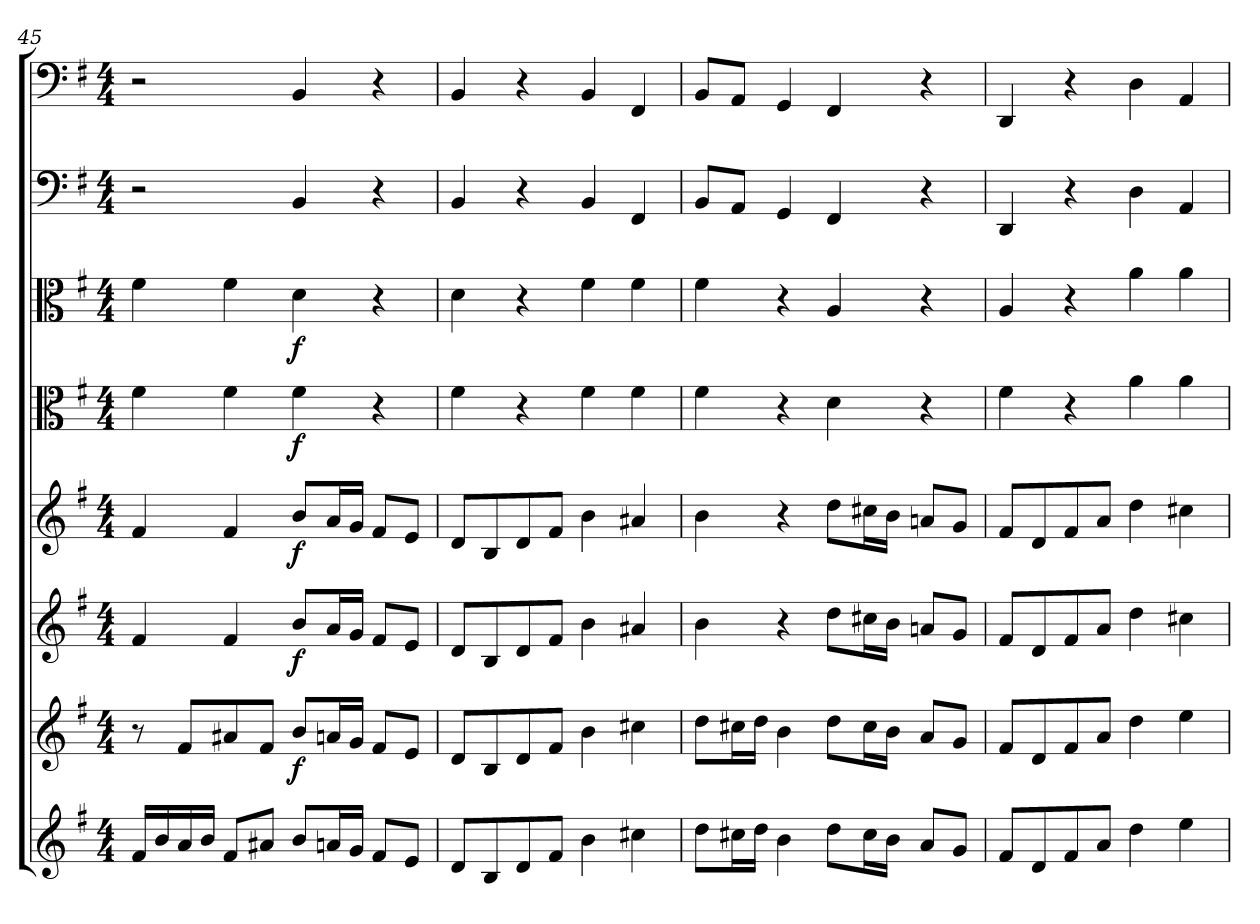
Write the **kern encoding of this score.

**kern	**kern	**dynam	**kern	**dynam	**kern	**dynam	**kern	**dynam	**kern	**dynam	**kern	**kern
*part8	*part7	*part7	*part6	*part6	*part5	*part5	*part4	*part4	*part3	*part3	*part2	*part1
*staff8	*staff7	*staff7	*staff6	*staff6	*staff5	*staff5	*staff4	*staff4	*staff3	*staff3	*staff2	*staff1
*clefG2	*clefG2	*	*clefG2	*	*clefG2	*	*clefC3	*	*clefC3	*	*clefF4	*clefF4
*k[f#]	*k[f#]	*	*k[f#]	*	*k[f#]	*	*k[f#]	*	*k[f#]	*	*k[f#]	*k[f#]
*G:	*G:	*	*G:	*	*G:	*	*G:	*	*G:	*	*G:	*G:
*M4/4	*M4/4	*	*M4/4	*	*M4/4	*	*M4/4	*	*M4/4	*	*M4/4	*M4/4
=45	=45	=45	=45	=45	=45	=45	=45	=45	=45	=45	=45	=45
16f#/LL	8r	.	4f#/	.	4f#/	.	4f#\	.	4f#\	.	2r	2r
16b/	.	.	.	.	.	.	.	.	.	.	.	.
16a/	8f#/L	.	.	.	.	.	.	.	.	.	.	.
16b/JJ	.	.	.	.	.	.	.	.	.	.	.	.
8f#/L	8a#X/	.	4f#/	.	4f#/	.	4f#\	.	4f#\	.	.	.
8a#X/J	8f#/J	.	.	.	.	.	.	.	.	.	.	.
8b/L	8b/L	f	8b/L	f	8b/L	f	4f#\	f	4d\	f	4BB/	4BB/
16an/L	16an/L	.	16a/L	.	16a/L	.	.	.	.	.	.	.
16g/JJ	16g/JJ	.	16g/JJ	.	16g/JJ	.	.	.	.	.	.	.
8f#/L	8f#/L	.	8f#/L	.	8f#/L	.	4r	.	4r	.	4r	4r
8e/J	8e/J	.	8e/J	.	8e/J	.	.	.	.	.	.	.
=46	=46	=46	=46	=46	=46	=46	=46	=46	=46	=46	=46	=46
8d/L	8d/L	.	8d/L	.	8d/L	.	4f#\	.	4d\	.	4BB/	4BB/
8B/	8B/	.	8B/	.	8B/	.	.	.	.	.	.	.
8d/	8d/	.	8d/	.	8d/	.	4r	.	4r	.	4r	4r
8f#/J	8f#/J	.	8f#/J	.	8f#/J	.	.	.	.	.	.	.
4b\	4b\	.	4b\	.	4b\	.	4f#\	.	4f#\	.	4BB/	4BB/
4cc#X\	4cc#X\	.	4a#X/	.	4a#X/	.	4f#\	.	4f#\	.	4FF#/	4FF#/
=47	=47	=47	=47	=47	=47	=47	=47	=47	=47	=47	=47	=47
8dd\L	8dd\L	.	4b\	.	4b\	.	4f#\	.	4f#\	.	8BB/L	8BB/L
16cc#X\L	16cc#X\L	.	.	.	.	.	.	.	.	.	8AA/J	8AA/J
16dd\JJ	16dd\JJ	.	.	.	.	.	.	.	.	.	.	.
4b\	4b\	.	4r	.	4r	.	4r	.	4r	.	4GG/	4GG/
8dd\L	8dd\L	.	8dd\L	.	8dd\L	.	4d\	.	4A/	.	4FF#/	4FF#/
16cc#\L	16cc#\L	.	16cc#X\L	.	16cc#X\L	.	.	.	.	.	.	.
16b\JJ	16b\JJ	.	16b\JJ	.	16b\JJ	.	.	.	.	.	.	.
8a/L	8a/L	.	8an/L	.	8an/L	.	4r	.	4r	.	4r	4r
8g/J	8g/J	.	8g/J	.	8g/J	.	.	.	.	.	.	.
=48	=48	=48	=48	=48	=48	=48	=48	=48	=48	=48	=48	=48
8f#/L	8f#/L	.	8f#/L	.	8f#/L	.	4f#\	.	4A/	.	4DD/	4DD/
8d/	8d/	.	8d/	.	8d/	.	.	.	.	.	.	.
8f#/	8f#/	.	8f#/	.	8f#/	.	4r	.	4r	.	4r	4r
8a/J	8a/J	.	8a/J	.	8a/J	.	.	.	.	.	.	.
4dd\	4dd\	.	4dd\	.	4dd\	.	4a\	.	4a\	.	4D\	4D\
4ee\	4ee\	.	4cc#X\	.	4cc#X\	.	4a\	.	4a\	.	4AA/	4AA/
=	=	=	=	=	=	=	=	=	=	=	=	=
*-	*-	*-	*-	*-	*-	*-	*-	*-	*-	*-	*-	*-
